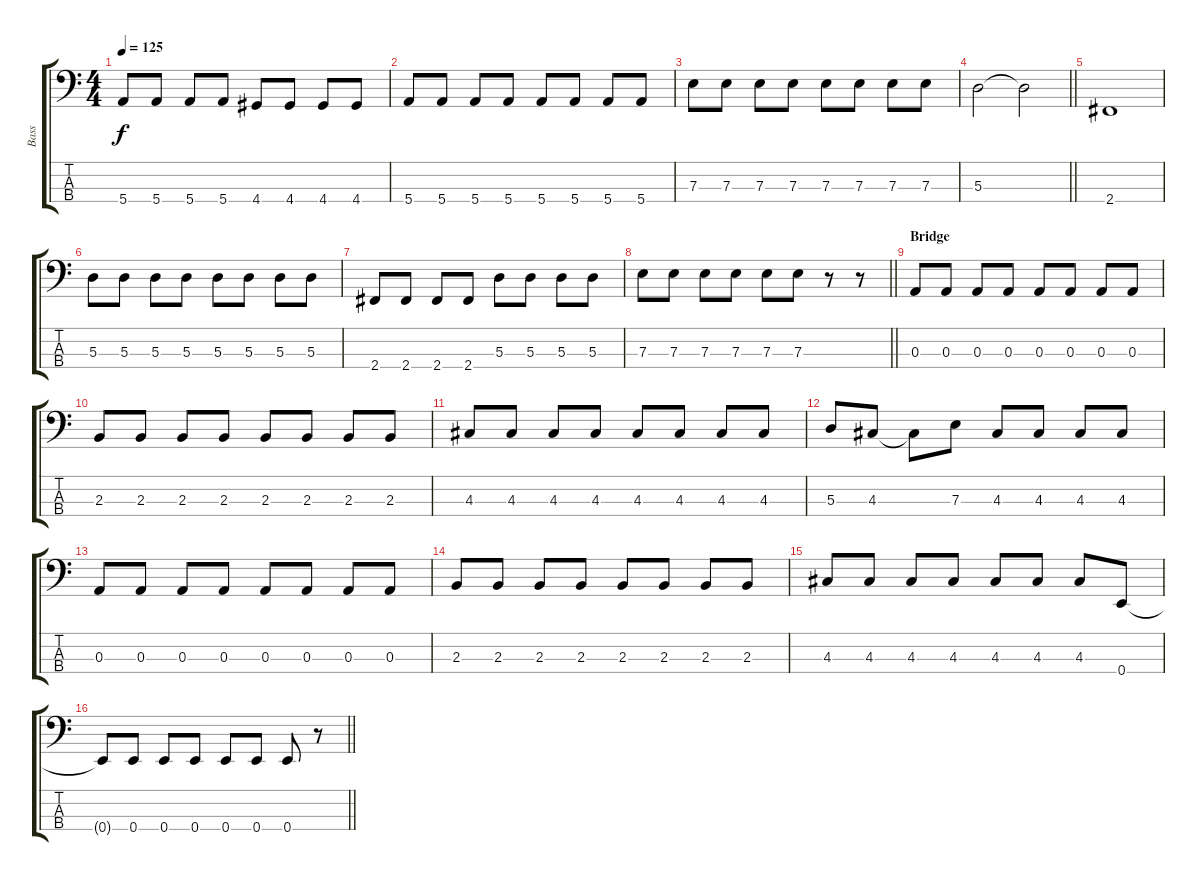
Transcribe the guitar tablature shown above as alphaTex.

\track ("Bass" "Bass") {instrument electricbassfinger}
\staff {score tabs}
\tuning (G2 D2 A1 E1) {hide}
\ts (4 4)
\tempo 125
\clef f4
\ks c
5.4.8{dy f} 5.4.8 5.4.8 5.4.8 4.4.8 4.4.8 4.4.8 4.4.8 |
5.4.8 5.4.8 5.4.8 5.4.8 5.4.8 5.4.8 5.4.8 5.4.8 |
7.3.8 7.3.8 7.3.8 7.3.8 7.3.8 7.3.8 7.3.8 7.3.8 |
\barLineRight lightlight
5.3.2 5.3{t}.2 |
2.4.1 |
5.3.8 5.3.8 5.3.8 5.3.8 5.3.8 5.3.8 5.3.8 5.3.8 |
2.4.8 2.4.8 2.4.8 2.4.8 5.3.8 5.3.8 5.3.8 5.3.8 |
\barLineRight lightlight
7.3.8 7.3.8 7.3.8 7.3.8 7.3.8 7.3.8 r.8 r.8 |
\section ("" "Bridge")
0.3.8 0.3.8 0.3.8 0.3.8 0.3.8 0.3.8 0.3.8 0.3.8 |
2.3.8 2.3.8 2.3.8 2.3.8 2.3.8 2.3.8 2.3.8 2.3.8 |
4.3.8 4.3.8 4.3.8 4.3.8 4.3.8 4.3.8 4.3.8 4.3.8 |
5.3.8 4.3.8 4.3{t}.8 7.3.8 4.3.8 4.3.8 4.3.8 4.3.8 |
0.3.8 0.3.8 0.3.8 0.3.8 0.3.8 0.3.8 0.3.8 0.3.8 |
2.3.8 2.3.8 2.3.8 2.3.8 2.3.8 2.3.8 2.3.8 2.3.8 |
4.3.8 4.3.8 4.3.8 4.3.8 4.3.8 4.3.8 4.3.8 0.4.8 |
\barLineRight lightlight
0.4{t}.8 0.4.8 0.4.8 0.4.8 0.4.8 0.4.8 0.4.8 r.8
